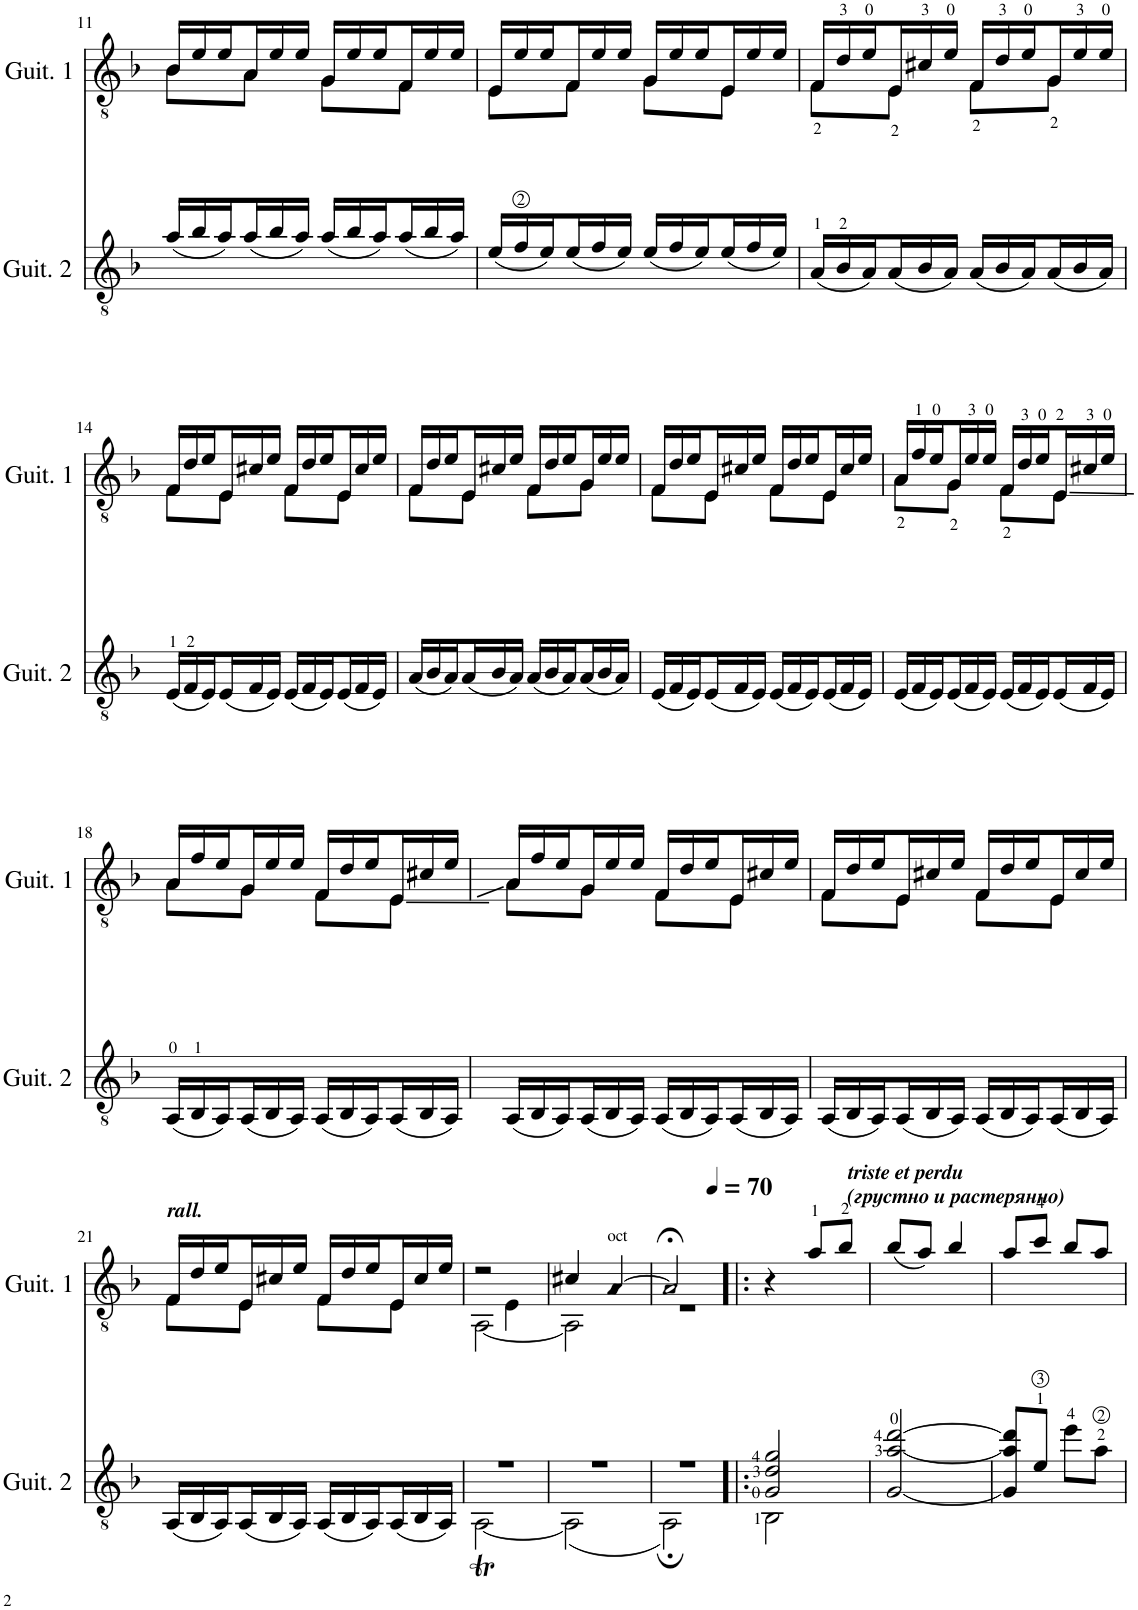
**kern	**kern
*part2	*part1
*staff2	*staff1
*I"Guitare	*I"Guitare
*I'Guit. 2	*I'Guit. 1
!!LO:PB:g=z
*clefGv2	*clefGv2
*k[b-]	*k[b-]
*M2/4	*M2/4
*Xbrackettup	*Xbrackettup
=11	=11
*	*^
(<24a/LL	24B-/LL	8B-\L
24b-/	24e/	.
24a/)	24e/	.
(<24a/	24A/	8A\J
24b-/	24e/	.
24a/JJ)	24e/JJ	.
(<24a/LL	24G/LL	8G\L
24b-/	24e/	.
24a/)	24e/	.
(<24a/	24F/	8F\J
24b-/	24e/	.
24a/JJ)	24e/JJ	.
=12	=12	=12
(24e/LL	24E/LL	8E\L
24f/	24e/	.
24e/)	24e/	.
(24e/	24F/	8F\J
24f/	24e/	.
24e/JJ)	24e/JJ	.
(24e/LL	24G/LL	8G\L
24f/	24e/	.
24e/)	24e/	.
(24e/	24E/	8E\J
24f/	24e/	.
24e/JJ)	24e/JJ	.
=13	=13	=13
(24A/LL	24F/LL	8F\L
24B-/	24d/	.
24A/)	24e/	.
(24A/	24E/	8E\J
24B-/	24c#X/	.
24A/JJ)	24e/JJ	.
(24A/LL	24F/LL	8F\L
24B-/	24d/	.
24A/)	24e/	.
(24A/	24G/	8G\J
24B-/	24e/	.
24A/JJ)	24e/JJ	.
!!LO:LB:g=z	!!
=14	=14	=14
(24E/LL	24F/LL	8F\L
24F/	24d/	.
24E/)	24e/	.
(24E/	24E/	8E\J
24F/	24c#X/	.
24E/JJ)	24e/JJ	.
(24E/LL	24F/LL	8F\L
24F/	24d/	.
24E/)	24e/	.
(24E/	24E/	8E\J
24F/	24c#/	.
24E/JJ)	24e/JJ	.
=15	=15	=15
(24A/LL	24F/LL	8F\L
24B-/	24d/	.
24A/)	24e/	.
(24A/	24E/	8E\J
24B-/	24c#X/	.
24A/JJ)	24e/JJ	.
(24A/LL	24F/LL	8F\L
24B-/	24d/	.
24A/)	24e/	.
(24A/	24G/	8G\J
24B-/	24e/	.
24A/JJ)	24e/JJ	.
=16	=16	=16
(24E/LL	24F/LL	8F\L
24F/	24d/	.
24E/)	24e/	.
(24E/	24E/	8E\J
24F/	24c#X/	.
24E/JJ)	24e/JJ	.
(24E/LL	24F/LL	8F\L
24F/	24d/	.
24E/)	24e/	.
(24E/	24E/	8E\J
24F/	24c#/	.
24E/JJ)	24e/JJ	.
=17	=17	=17
(24E/LL	24A/LL	8A\L
24F/	24f/	.
24E/)	24e/	.
(24E/	24G/	8G\J
24F/	24e/	.
24E/JJ)	24e/JJ	.
(24E/LL	24F/LL	8F\L
24F/	24d/	.
24E/)	24e/	.
(24E/	24E/	8E\J
24F/	24c#X/	.
24E/JJ)	24e/JJ	.
!!LO:LB:g=z	!!
=18	=18	=18
(24AA/LL	24A/LL	8A\L
24BB-/	24f/	.
24AA/)	24e/	.
(24AA/	24G/	8G\J
24BB-/	24e/	.
24AA/JJ)	24e/JJ	.
(24AA/LL	24F/LL	8F\L
24BB-/	24d/	.
24AA/)	24e/	.
(24AA/	24E/	8E\J
24BB-/	24c#X/	.
24AA/JJ)	24e/JJ	.
=19	=19	=19
(24AA/LL	24A/LL	8A\L
24BB-/	24f/	.
24AA/)	24e/	.
(24AA/	24G/	8G\J
24BB-/	24e/	.
24AA/JJ)	24e/JJ	.
(24AA/LL	24F/LL	8F\L
24BB-/	24d/	.
24AA/)	24e/	.
(24AA/	24E/	8E\J
24BB-/	24c#X/	.
24AA/JJ)	24e/JJ	.
=20	=20	=20
(24AA/LL	24F/LL	8F\L
24BB-/	24d/	.
24AA/)	24e/	.
(24AA/	24E/	8E\J
24BB-/	24c#X/	.
24AA/JJ)	24e/JJ	.
(24AA/LL	24F/LL	8F\L
24BB-/	24d/	.
24AA/)	24e/	.
(24AA/	24E/	8E\J
24BB-/	24c#/	.
24AA/JJ)	24e/JJ	.
!!LO:LB:g=z	!!
=21	=21	=21
!	!LO:TX:a:Bi:t=rall.	!
(24AA/LL	24F/LL	8F\L
24BB-/	24d/	.
24AA/)	24e/	.
(24AA/	24E/	8E\J
24BB-/	24c#X/	.
24AA/JJ)	24e/JJ	.
(24AA/LL	24F/LL	8F\L
24BB-/	24d/	.
24AA/)	24e/	.
(24AA/	24E/	8E\J
24BB-/	24c#/	.
24AA/JJ)	24e/JJ	.
=22	=22	=22
*^	*	*^
2r	[2AAt\	2r	[2AA\	4ryy
.	.	.	.	4E\
=23	=23	=23	=23	=23
2r	(2AA\]	4c#X/	2AA\]	4ryy
!	!	!LO:TX:a:t=oct	!	!
!	!	!LO:N:head=diamond	!	!
.	.	[4A/	.	[4a
=24	=24	=24	=24	=24
!	!	!LO:N:head=diamond	!	!
2r	2AA;\)	2A;</]	2r	2a]
*	*	*v	*v	*v
=25!|:	=25!|:	=25!|:
*	*	*MM70
2G/ 2d/ 2g/	2BB-\	4r
!	!	!LO:TX:a:Bi:t=triste et perdu
!	!	!LO:TX:a:t=(грустно и растерянно)
.	.	8a/L
.	.	8b-/J
*v	*v	*
=26	=26
[2G/ [2a/ [2dd/	(8b-/L
.	8a/J)
.	4b-/
=27	=27
8G/] 8a/] 8dd/]L	8a/L
8e/J	8cc/J
8ee\L	8b-/L
8a\J	8a/J
=	=
*-	*-
